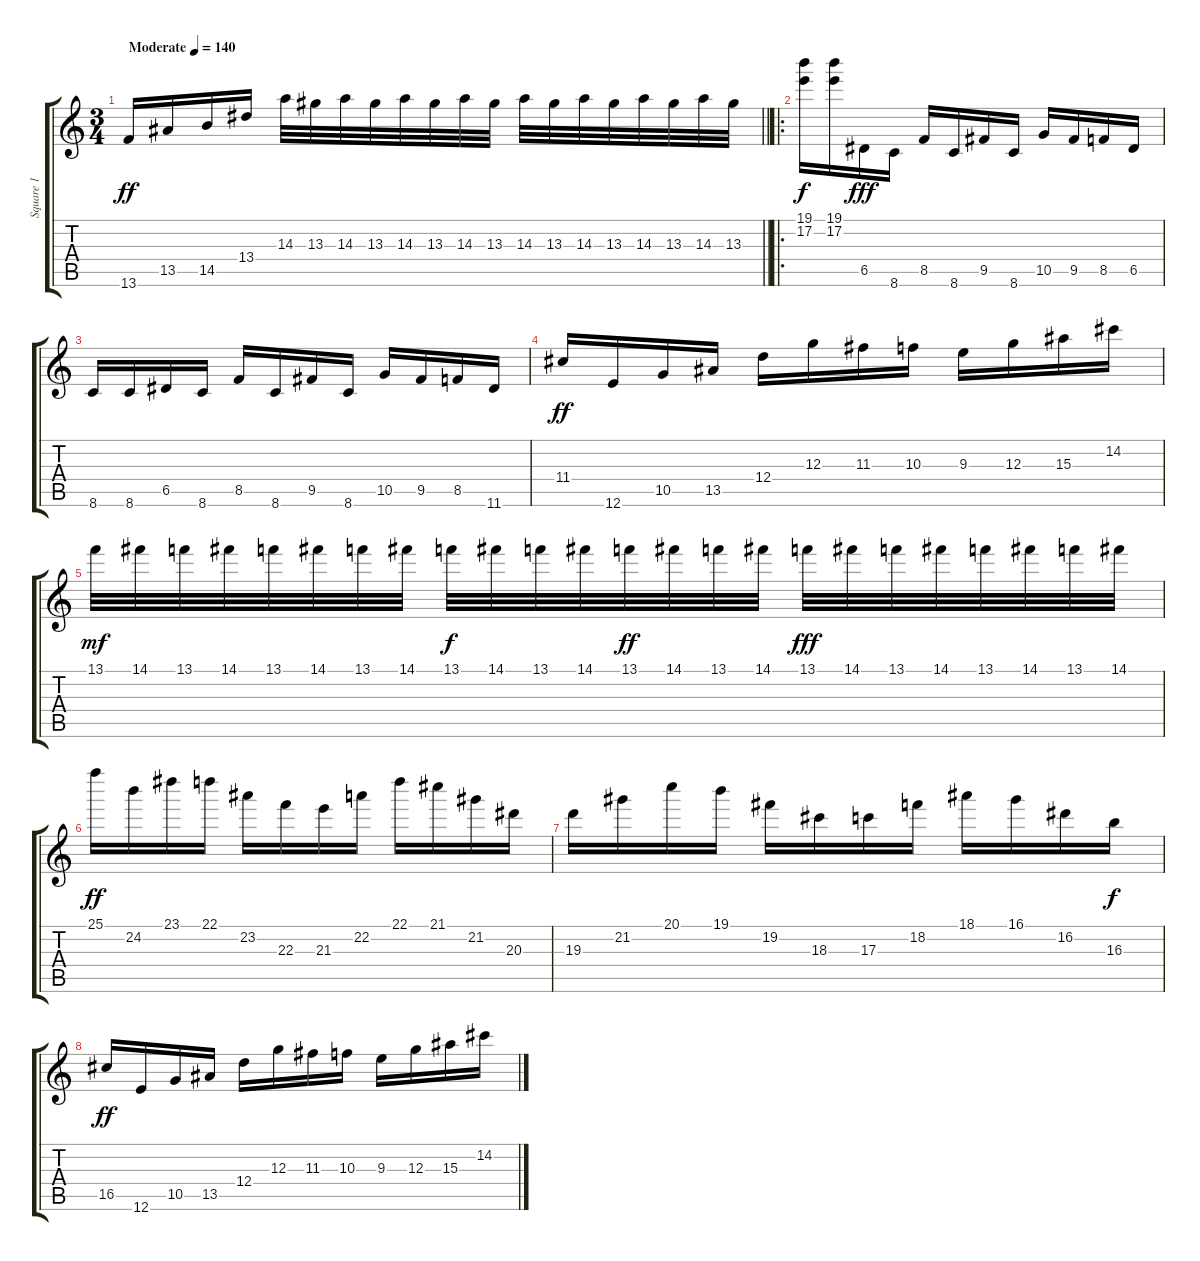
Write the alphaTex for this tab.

\track ("Square 1" "Square 1") {instrument electricguitarjazz}
\staff {score tabs}
\tuning (E4 B3 G3 D3 A2 E2) {hide}
\ts (3 4)
\tempo (140 "Moderate")
\clef g2
\barLineRight lightlight
\ks c
13.6.16{dy ff instrument electricguitarjazz} 13.5.16 14.5.16 13.4.16 14.3.32 13.3.32 14.3.32 13.3.32 14.3.32 13.3.32 14.3.32 13.3.32 14.3.32 13.3.32 14.3.32 13.3.32 14.3.32 13.3.32 14.3.32 13.3.32 |
\ro
(19.1 17.2).16{dy f} (19.1 17.2).16 6.5.16{dy fff} 8.6.16 8.5.16 8.6.16 9.5.16 8.6.16 10.5.16 9.5.16 8.5.16 6.5.16 |
8.6.16 8.6.16 6.5.16 8.6.16 8.5.16 8.6.16 9.5.16 8.6.16 10.5.16 9.5.16 8.5.16 11.6.16 |
11.4.16{dy ff} 12.6.16 10.5.16 13.5.16 12.4.16 12.3.16 11.3.16 10.3.16 9.3.16 12.3.16 15.3.16 14.2.16 |
13.1.32{dy mf} 14.1.32 13.1.32 14.1.32 13.1.32 14.1.32 13.1.32 14.1.32 13.1.32{dy f} 14.1.32 13.1.32 14.1.32 13.1.32{dy ff} 14.1.32 13.1.32 14.1.32 13.1.32{dy fff} 14.1.32 13.1.32 14.1.32 13.1.32 14.1.32 13.1.32 14.1.32 |
25.1.16{dy ff} 24.2.16 23.1.16 22.1.16 23.2.16 22.3.16 21.3.16 22.2.16 22.1.16 21.1.16 21.2.16 20.3.16 |
19.3.16 21.2.16 20.1.16 19.1.16 19.2.16 18.3.16 17.3.16 18.2.16 18.1.16 16.1.16 16.2.16 16.3.16{dy f} |
16.5.16{dy ff} 12.6.16 10.5.16 13.5.16 12.4.16 12.3.16 11.3.16 10.3.16 9.3.16 12.3.16 15.3.16 14.2.16
